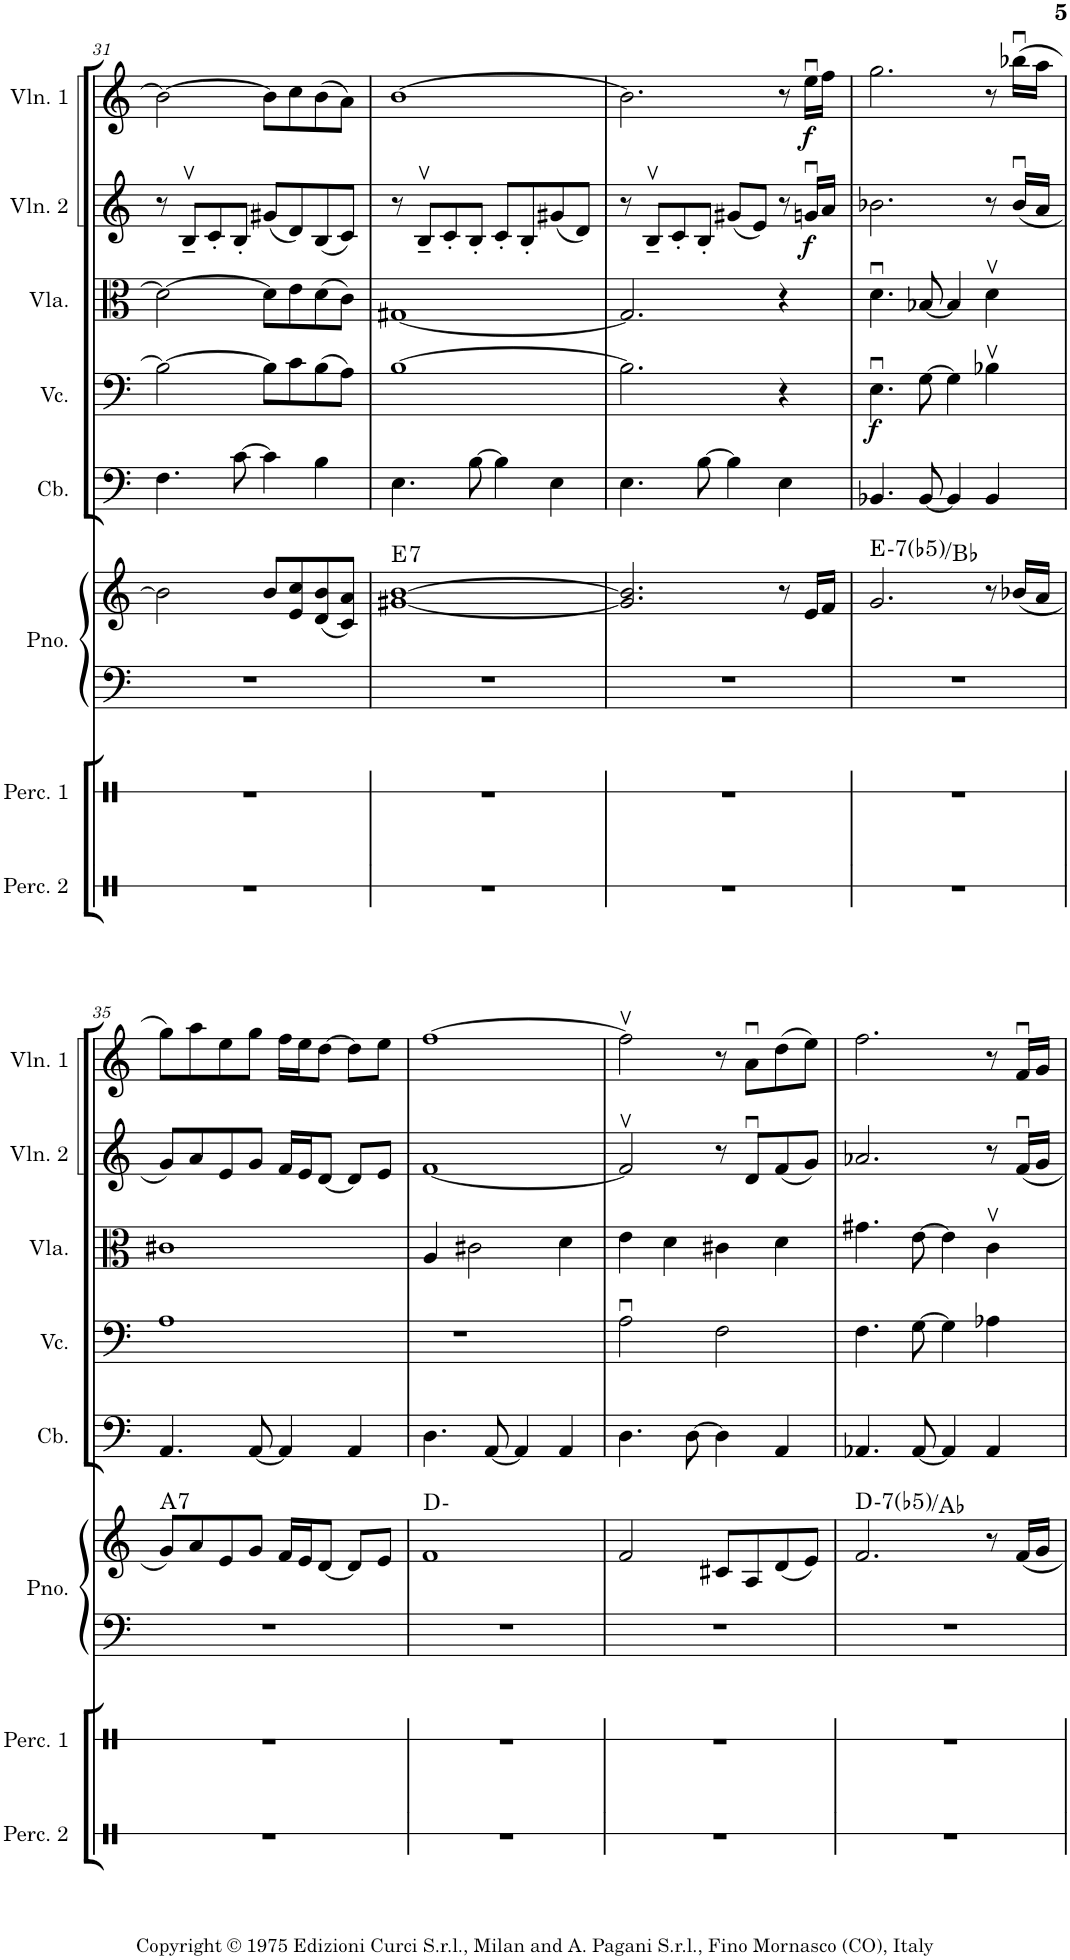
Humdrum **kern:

**kern	**kern	**kern	**kern	**harte	**kern	**kern	**dynam	**kern	**kern	**dynam	**kern	**dynam
*part8	*part7	*part6	*part6	*part6	*part5	*part4	*part4	*part3	*part2	*part2	*part1	*part1
*staff9	*staff8	*staff7	*staff6	*	*staff5	*staff4	*staff4	*staff3	*staff2	*staff2	*staff1	*staff1
*I"Percussion 2	*I"Percussion 1	*I"Piano	*	*	*I"Contrabass	*I"Violoncello	*	*I"Viola	*I"Violin 2	*	*I"Violin 1	*
*I'Perc. 2	*I'Perc. 1	*I'Pno.	*	*	*I'Cb.	*I'Vc.	*	*I'Vla.	*I'Vln. 2	*	*I'Vln. 1	*
!!LO:PB:g=z
*clefX	*clefX	*clefF4	*clefG2	*	*clefF4	*clefF4	*	*clefC3	*clefG2	*	*clefG2	*
*	*	*	*	*	*Trd7c12	*	*	*	*	*	*	*
*k[]	*k[]	*k[]	*k[]	*	*k[]	*k[]	*	*k[]	*k[]	*	*k[]	*
*M4/4	*M4/4	*M4/4	*M4/4	*	*M4/4	*M4/4	*	*M4/4	*M4/4	*	*M4/4	*
=31	=31	=31	=31	=31	=31	=31	=31	=31	=31	=31	=31	=31
1r	1r	1r	2b\]	.	4.F\	2B\_	.	2d\_	8r	.	2b\_	.
.	.	.	.	.	.	.	.	.	8Bv~/L	.	.	.
.	.	.	.	.	.	.	.	.	8c'/	.	.	.
.	.	.	.	.	[8c\	.	.	.	8B'/J	.	.	.
.	.	.	8b/L	.	4c\]	8B\L]	.	8d\L]	(8g#X/L	.	8b\L]	.
.	.	.	8e/ 8cc/	.	.	8c\	.	8e\	8d/)	.	8cc\	.
.	.	.	(8d/ 8b/	.	4B\	(8B\	.	(8d\	(8B/	.	(8b\	.
.	.	.	8c/ 8a/J)	.	.	8A\J)	.	8c\J)	8c/J)	.	8a\J)	.
=32	=32	=32	=32	=32	=32	=32	=32	=32	=32	=32	=32	=32
!	!	!	!	!LO:H:kt=7	!	!	!	!	!	!	!	!
1r	1r	1r	[1g#X [1b	E:7	4.E\	[1B	.	[1G#X	8r	.	[1b	.
.	.	.	.	.	.	.	.	.	8Bv~/L	.	.	.
.	.	.	.	.	.	.	.	.	8c'/	.	.	.
.	.	.	.	.	[8B\	.	.	.	8B'/J	.	.	.
.	.	.	.	.	4B\]	.	.	.	8c'/L	.	.	.
.	.	.	.	.	.	.	.	.	8B'/	.	.	.
.	.	.	.	.	4E\	.	.	.	(8g#X/	.	.	.
.	.	.	.	.	.	.	.	.	8d/J)	.	.	.
=33	=33	=33	=33	=33	=33	=33	=33	=33	=33	=33	=33	=33
1r	1r	1r	2.g#/] 2.b/]	.	4.E\	2.B\]	.	2.G#/]	8r	.	2.b\]	.
.	.	.	.	.	.	.	.	.	8Bv~/L	.	.	.
.	.	.	.	.	.	.	.	.	8c'/	.	.	.
.	.	.	.	.	[8B\	.	.	.	8B'/J	.	.	.
.	.	.	.	.	4B\]	.	.	.	(8g#X/L	.	.	.
.	.	.	.	.	.	.	.	.	8e/J)	.	.	.
.	.	.	8r	.	4E\	4r	.	4r	8r	.	8r	.
!	!	!	!	!	!	!	!	!	!	!LO:DY:b	!	!LO:DY:b
.	.	.	16e/LL	.	.	.	.	.	16gnu/LL	f	16eeu\LL	f
.	.	.	16f/JJ	.	.	.	.	.	16a/JJ	.	16ff\JJ	.
=34	=34	=34	=34	=34	=34	=34	=34	=34	=34	=34	=34	=34
!	!	!	!	!LO:H:kt=-7(b5)	!	!	!LO:DY:b	!	!	!	!	!
1r	1r	1r	2.g/	E:hdim7/b5	4.BB-X/	4.Eu\	f	4.du\	2.b-X\	.	2.gg\	.
.	.	.	.	.	[8BB-/	[8G\	.	[8B-X/	.	.	.	.
.	.	.	.	.	4BB-/]	4G\]	.	4B-/]	.	.	.	.
.	.	.	8r	.	4BB-/	4B-Xv\	.	4dv\	8r	.	8r	.
.	.	.	(16b-X/LL	.	.	.	.	.	(16b-u/LL	.	(16bb-Xu\LL	.
.	.	.	16a/JJ	.	.	.	.	.	16a/JJ	.	16aa\JJ	.
!!LO:LB:g=z
=35	=35	=35	=35	=35	=35	=35	=35	=35	=35	=35	=35	=35
!	!	!	!	!LO:H:kt=7	!	!	!	!	!	!	!	!
1r	1r	1r	8g/L)	A:7	4.AA/	1A	.	1c#X	8g/L)	.	8gg\L)	.
.	.	.	8a/	.	.	.	.	.	8a/	.	8aa\	.
.	.	.	8e/	.	.	.	.	.	8e/	.	8ee\	.
.	.	.	8g/J	.	[8AA/	.	.	.	8g/J	.	8gg\J	.
.	.	.	16f/LL	.	4AA/]	.	.	.	16f/LL	.	16ff\LL	.
.	.	.	16e/J	.	.	.	.	.	16e/J	.	16ee\J	.
.	.	.	[8d/J	.	.	.	.	.	[8d/J	.	[8dd\J	.
.	.	.	8d/L]	.	4AA/	.	.	.	8d/L]	.	8dd\L]	.
.	.	.	8e/J	.	.	.	.	.	8e/J	.	8ee\J	.
=36	=36	=36	=36	=36	=36	=36	=36	=36	=36	=36	=36	=36
1r	1r	1r	1f	D:min	4.D\	1r	.	4A/	[1f	.	[1ff	.
.	.	.	.	.	.	.	.	2c#X\	.	.	.	.
.	.	.	.	.	[8AA/	.	.	.	.	.	.	.
.	.	.	.	.	4AA/]	.	.	.	.	.	.	.
.	.	.	.	.	4AA/	.	.	4d\	.	.	.	.
=37	=37	=37	=37	=37	=37	=37	=37	=37	=37	=37	=37	=37
1r	1r	1r	2f/	.	4.D\	2Au\	.	4e\	2fv/]	.	2ffv\]	.
.	.	.	.	.	.	.	.	4d\	.	.	.	.
.	.	.	.	.	[8D\	.	.	.	.	.	.	.
.	.	.	8c#X/L	.	4D\]	2F\	.	4c#X\	8r	.	8r	.
.	.	.	8A/	.	.	.	.	.	8du/L	.	8au\L	.
.	.	.	(8d/	.	4AA/	.	.	4d\	(8f/	.	(8dd\	.
.	.	.	8e/J)	.	.	.	.	.	8g/J)	.	8ee\J)	.
=38	=38	=38	=38	=38	=38	=38	=38	=38	=38	=38	=38	=38
!	!	!	!	!LO:H:kt=-7(b5)	!	!	!	!	!	!	!	!
1r	1r	1r	2.f/	D:hdim7/b5	4.AA-X/	4.F\	.	4.g#X\	2.a-X/	.	2.ff\	.
.	.	.	.	.	[8AA-/	[8G\	.	[8e\	.	.	.	.
.	.	.	.	.	4AA-/]	4G\]	.	4e\]	.	.	.	.
.	.	.	8r	.	4AA-/	4A-X\	.	4cv\	8r	.	8r	.
.	.	.	16f/LL	.	.	.	.	.	16fu/LL	.	16fu/LL	.
.	.	.	16g/JJ	.	.	.	.	.	16g/JJ	.	16g/JJ	.
=	=	=	=	=	=	=	=	=	=	=	=	=
*-	*-	*-	*-	*-	*-	*-	*-	*-	*-	*-	*-	*-
